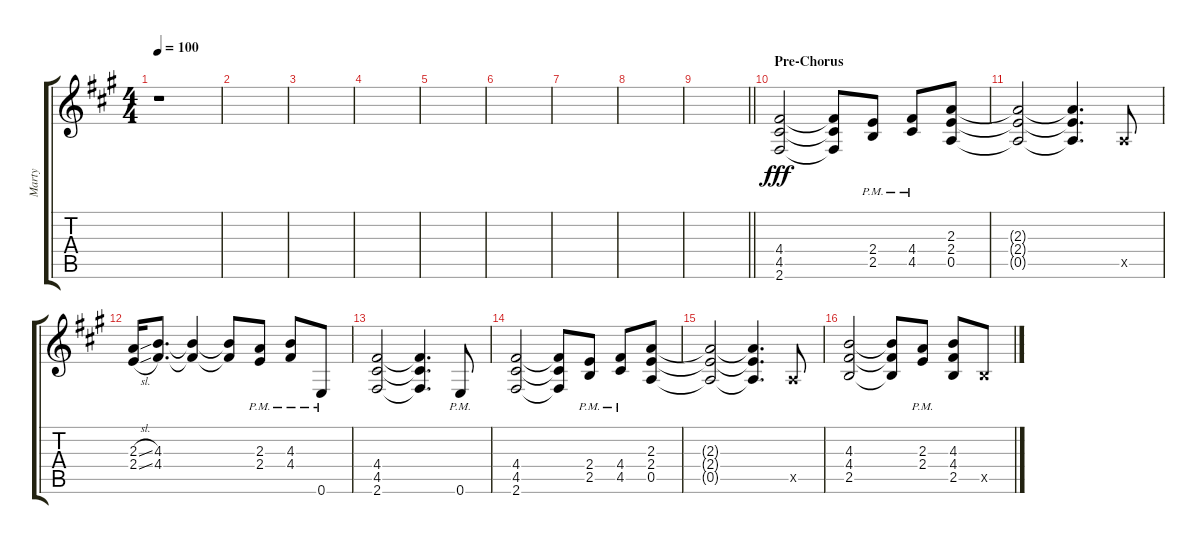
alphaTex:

\track ("Marty" "Marty") {instrument overdrivenguitar}
\staff {score tabs}
\tuning (E4 B3 G3 D3 A2 E2) {hide}
\ts (4 4)
\tempo 100
\clef g2
\ks a
r.1{dy fff} |
|
|
|
|
|
|
|
\barLineRight lightlight
|
\section ("" "Pre-Chorus")
(4.4 4.5 2.6).2 (4.4{t} 4.5{t} 2.6{t}).8 (2.4{pm} 2.5{pm}).8 (4.4{pm} 4.5{pm}).8 (2.3 2.4 0.5).8 |
(2.3{t} 2.4{t} 0.5{t}).2 (2.3{t} 2.4{t} 0.5{t}).4{d} 0.5{x}.8 |
(2.3{sl} 2.4{sl}).16 (4.3 4.4).8{d} (4.3{t} 4.4{t}).4 (4.3{t} 4.4{t}).8 (2.3{pm} 2.4{pm}).8 (4.3{pm} 4.4{pm}).8 0.6{pm}.8 |
(4.4 4.5 2.6).2 (4.4{t} 4.5{t} 2.6{t}).4{d} 0.6{pm}.8 |
(4.4 4.5 2.6).2 (4.4{t} 4.5{t} 2.6{t}).8 (2.4{pm} 2.5{pm}).8 (4.4{pm} 4.5{pm}).8 (2.3 2.4 0.5).8 |
(2.3{t} 2.4{t} 0.5{t}).2 (2.3{t} 2.4{t} 0.5{t}).4{d} 0.5{x}.8 |
(4.3 4.4 2.5).2 (4.3{t} 4.4{t} 2.5{t}).8 (2.3{pm} 2.4{pm}).8 (4.3 4.4 2.5).8 2.5{x}.8
